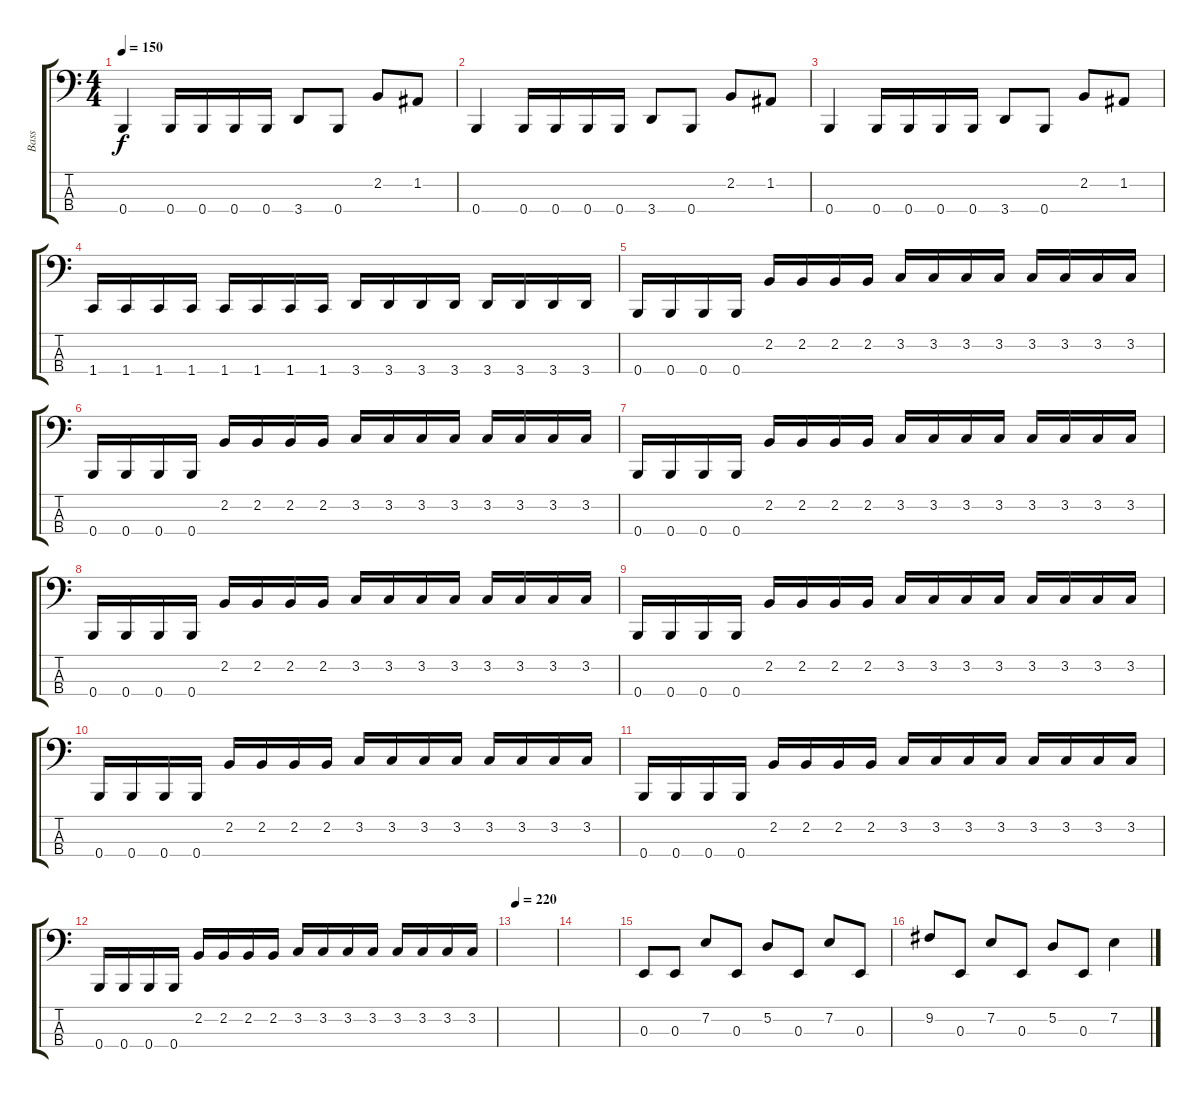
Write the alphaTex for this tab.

\track ("Bass" "Bass") {instrument electricbasspick}
\staff {score tabs}
\tuning (D2 A1 E1 B0) {hide}
\ts (4 4)
\tempo 150
\clef f4
\ks c
0.4.4{dy f} 0.4.16 0.4.16 0.4.16 0.4.16 3.4.8 0.4.8 2.2.8 1.2.8 |
0.4.4 0.4.16 0.4.16 0.4.16 0.4.16 3.4.8 0.4.8 2.2.8 1.2.8 |
0.4.4 0.4.16 0.4.16 0.4.16 0.4.16 3.4.8 0.4.8 2.2.8 1.2.8 |
1.4.16 1.4.16 1.4.16 1.4.16 1.4.16 1.4.16 1.4.16 1.4.16 3.4.16 3.4.16 3.4.16 3.4.16 3.4.16 3.4.16 3.4.16 3.4.16 |
0.4.16 0.4.16 0.4.16 0.4.16 2.2.16 2.2.16 2.2.16 2.2.16 3.2.16 3.2.16 3.2.16 3.2.16 3.2.16 3.2.16 3.2.16 3.2.16 |
0.4.16 0.4.16 0.4.16 0.4.16 2.2.16 2.2.16 2.2.16 2.2.16 3.2.16 3.2.16 3.2.16 3.2.16 3.2.16 3.2.16 3.2.16 3.2.16 |
0.4.16 0.4.16 0.4.16 0.4.16 2.2.16 2.2.16 2.2.16 2.2.16 3.2.16 3.2.16 3.2.16 3.2.16 3.2.16 3.2.16 3.2.16 3.2.16 |
0.4.16 0.4.16 0.4.16 0.4.16 2.2.16 2.2.16 2.2.16 2.2.16 3.2.16 3.2.16 3.2.16 3.2.16 3.2.16 3.2.16 3.2.16 3.2.16 |
0.4.16 0.4.16 0.4.16 0.4.16 2.2.16 2.2.16 2.2.16 2.2.16 3.2.16 3.2.16 3.2.16 3.2.16 3.2.16 3.2.16 3.2.16 3.2.16 |
0.4.16 0.4.16 0.4.16 0.4.16 2.2.16 2.2.16 2.2.16 2.2.16 3.2.16 3.2.16 3.2.16 3.2.16 3.2.16 3.2.16 3.2.16 3.2.16 |
0.4.16 0.4.16 0.4.16 0.4.16 2.2.16 2.2.16 2.2.16 2.2.16 3.2.16 3.2.16 3.2.16 3.2.16 3.2.16 3.2.16 3.2.16 3.2.16 |
0.4.16 0.4.16 0.4.16 0.4.16 2.2.16 2.2.16 2.2.16 2.2.16 3.2.16 3.2.16 3.2.16 3.2.16 3.2.16 3.2.16 3.2.16 3.2.16 |
\tempo 220
|
|
0.3.8 0.3.8 7.2.8 0.3.8 5.2.8 0.3.8 7.2.8 0.3.8 |
9.2.8 0.3.8 7.2.8 0.3.8 5.2.8 0.3.8 7.2.4
